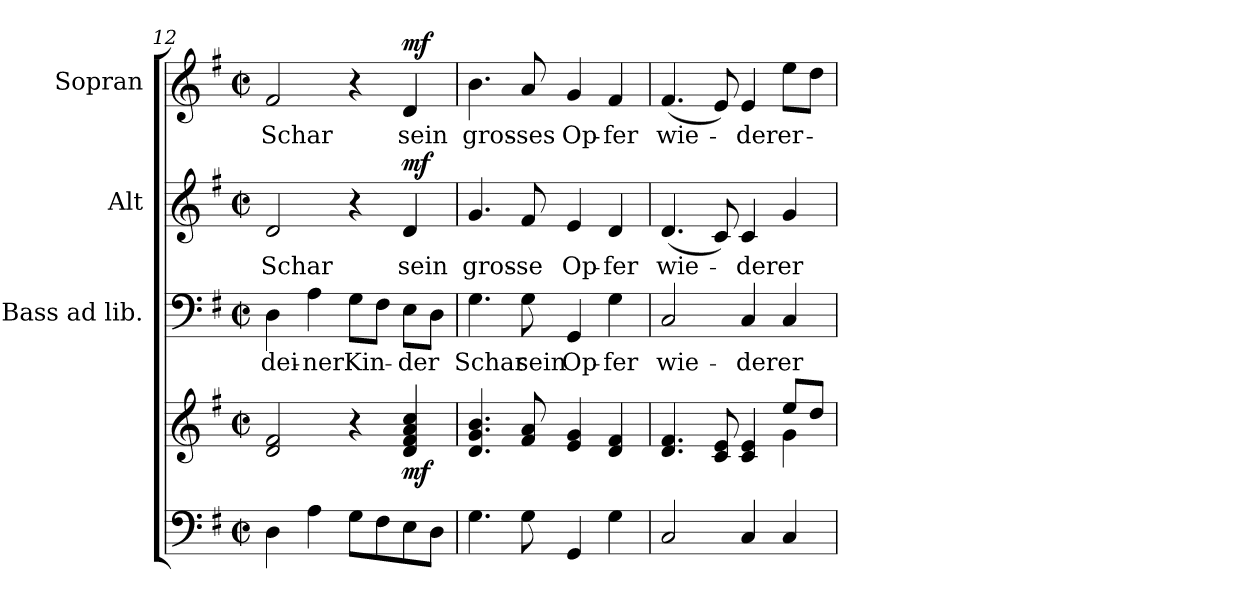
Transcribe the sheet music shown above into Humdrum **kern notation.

**kern	**kern	**dynam	**kern	**text	**kern	**text	**dynam	**kern	**text	**dynam
*part4	*part4	*part4	*part3	*part3	*part2	*part2	*part2	*part1	*part1	*part1
*staff5	*staff4	*staff4/5	*staff3	*staff3	*staff2	*staff2	*staff2	*staff1	*staff1	*staff1
*	*	*	*I"Bass ad lib.	*	*I"Alt	*	*	*I"Sopran	*	*
*	*	*	*I'B.	*	*I'A.	*	*	*I'S.	*	*
!!LO:LB:g=z
*clefF4	*clefG2	*	*clefF4	*	*clefG2	*	*	*clefG2	*	*
*k[f#]	*k[f#]	*	*k[f#]	*	*k[f#]	*	*	*k[f#]	*	*
*G:	*G:	*	*G:	*	*G:	*	*	*G:	*	*
*M2/2	*M2/2	*	*M2/2	*	*M2/2	*	*	*M2/2	*	*
*met(c|)	*met(c|)	*	*met(c|)	*	*met(c|)	*	*	*met(c|)	*	*
=12	=12	=12	=12	=12	=12	=12	=12	=12	=12	=12
!	!	!	!	!LO:LY:b	!	!LO:LY:b	!	!	!LO:LY:b	!
4D\	2d/ 2f#/	.	4D\	dei-	2d/	Schar	.	2f#/	Schar	.
!	!	!	!	!LO:LY:b	!	!	!	!	!	!
4A\	.	.	4A\	-ner	.	.	.	.	.	.
!	!	!	!	!LO:LY:b	!	!	!	!	!	!
8G\L	4r	.	8G\L	Kin-	4r	.	.	4r	.	.
8F#\	.	.	8F#\J	.	.	.	.	.	.	.
!	!	!LO:DY:b	!	!LO:LY:b	!	!LO:LY:b	!LO:DY:a	!	!LO:LY:b	!LO:DY:a
8E\	4d/ 4f#/ 4a/ 4cc/	mf	8E\L	-der	4d/	sein	mf	4d/	sein	mf
8D\J	.	.	8D\J	.	.	.	.	.	.	.
=13	=13	=13	=13	=13	=13	=13	=13	=13	=13	=13
!	!	!	!	!LO:LY:b	!	!LO:LY:b	!	!	!LO:LY:b	!
4.G\	4.d/ 4.g/ 4.b/	.	4.G\	Schar	4.g/	gros-	.	4.b\	gros-	.
!	!	!	!	!LO:LY:b	!	!LO:LY:b	!	!	!LO:LY:b	!
8G\	8f#/ 8a/	.	8G\	sein	8f#/	-se	.	8a/	-ses	.
!	!	!	!	!LO:LY:b	!	!LO:LY:b	!	!	!LO:LY:b	!
4GG/	4e/ 4g/	.	4GG/	Op-	4e/	Op-	.	4g/	Op-	.
!	!	!	!	!LO:LY:b	!	!LO:LY:b	!	!	!LO:LY:b	!
4G\	4d/ 4f#/	.	4G\	-fer	4d/	-fer	.	4f#/	-fer	.
=14	=14	=14	=14	=14	=14	=14	=14	=14	=14	=14
*	*^	*	*	*	*	*	*	*	*	*
!	!	!	!	!	!LO:LY:b	!	!LO:LY:b	!	!	!LO:LY:b	!
2C/	4.d/ 4.f#/	2.ryy	.	2C/	wie-	(<4.d/	wie-	.	(<4.f#/	wie-	.
.	8c/ 8e/	.	.	.	.	8c/)	.	.	8e/)	.	.
!	!	!	!	!	!LO:LY:b	!	!LO:LY:b	!	!	!LO:LY:b	!
4C/	4c/ 4e/	.	.	4C/	-der	4c/	-der	.	4e/	-der	.
!	!	!	!	!	!LO:LY:b	!	!LO:LY:b	!	!	!LO:LY:b	!
4C/	8ee/L	4g\	.	4C/	er-	4g/	er-	.	8ee\L	er-	.
.	8dd/J	.	.	.	.	.	.	.	8dd\J	.	.
*	*v	*v	*	*	*	*	*	*	*	*	*
=	=	=	=	=	=	=	=	=	=	=
*-	*-	*-	*-	*-	*-	*-	*-	*-	*-	*-
